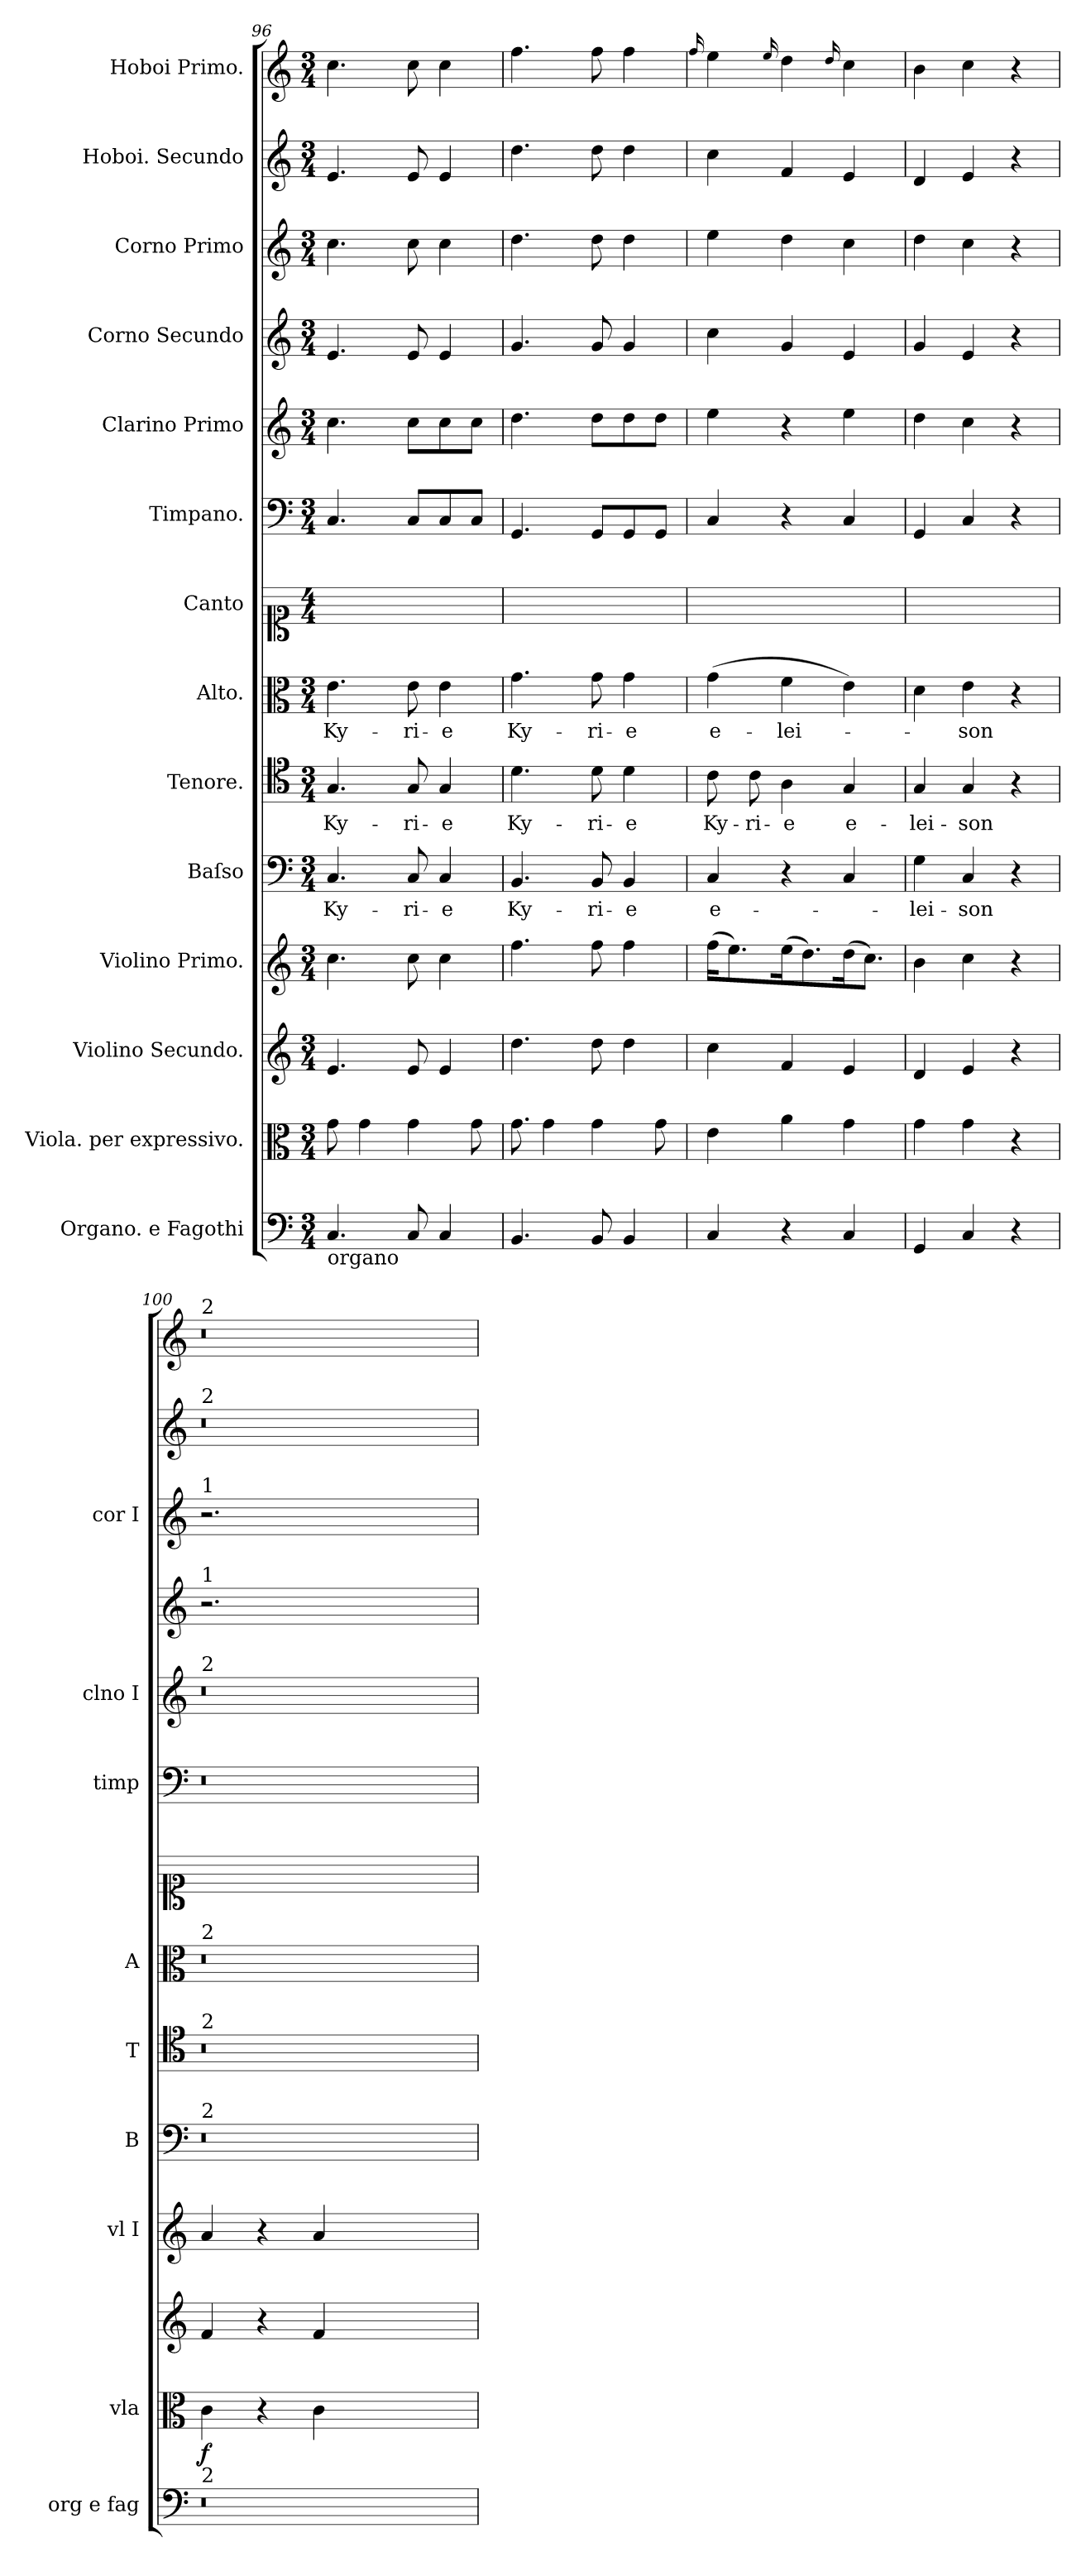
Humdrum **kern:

**kern	**dynam	**kern	**dynam	**kern	**dynam	**kern	**dynam	**kern	**text	**kern	**text	**kern	**text	**kern	**kern	**kern	**kern	**dynam	**kern	**dynam	**kern	**dynam	**kern	**dynam
*part14	*part14	*part13	*part13	*part12	*part12	*part11	*part11	*part10	*part10	*part9	*part9	*part8	*part8	*part7	*part6	*part5	*part4	*part4	*part3	*part3	*part2	*part2	*part1	*part1
*staff14	*staff14	*staff13	*staff13	*staff12	*staff12	*staff11	*staff11	*staff10	*staff10	*staff9	*staff9	*staff8	*staff8	*staff7	*staff6	*staff5	*staff4	*staff4	*staff3	*staff3	*staff2	*staff2	*staff1	*staff1
*I"Organo. e Fagothi	*	*I"Viola. per expressivo.	*	*I"Violino Secundo.	*	*I"Violino Primo.	*	*I"Baſso	*	*I"Tenore.	*	*I"Alto.	*	*I"Canto	*I"Timpano.	*I"Clarino Primo	*I"Corno Secundo	*	*I"Corno Primo	*	*I"Hoboi. Secundo	*	*I"Hoboi Primo.	*
*I'org e fag	*	*I'vla	*	*	*	*I'vl I	*	*I'B	*	*I'T	*	*I'A	*	*	*I'timp	*I'clno I	*	*	*I'cor I	*	*	*	*	*
*clefF4	*	*clefC3	*	*clefG2	*	*clefG2	*	*clefF4	*	*clefC4	*	*clefC3	*	*clefC1	*clefF4	*clefG2	*clefG2	*	*clefG2	*	*clefG2	*	*clefG2	*
*k[]	*	*k[]	*	*k[]	*	*k[]	*	*k[]	*	*k[]	*	*k[]	*	*k[]	*k[]	*k[]	*k[]	*	*k[]	*	*k[]	*	*k[]	*
*C:	*	*C:	*	*C:	*	*C:	*	*C:	*	*C:	*	*C:	*	*C:	*C:	*C:	*C:	*	*C:	*	*C:	*	*C:	*
*M3/4	*	*M3/4	*	*M3/4	*	*M3/4	*	*M3/4	*	*M3/4	*	*M3/4	*	*M4/4	*M3/4	*M3/4	*M3/4	*	*M3/4	*	*M3/4	*	*M3/4	*
=96	=96	=96	=96	=96	=96	=96	=96	=96	=96	=96	=96	=96	=96	=96	=96	=96	=96	=96	=96	=96	=96	=96	=96	=96
!LO:TX:b:t=organo	!	!	!	!	!	!	!	!	!	!	!	!	!	!	!	!	!	!	!	!	!	!	!	!
!	!	!	!LO:DY:b	!	!LO:DY:b	!	!LO:DY:b	!	!	!	!	!	!	!	!	!	!	!LO:DY:b	!	!LO:DY:b	!	!LO:DY:b	!	!LO:DY:b
4.C/	.	8g\	forto	4.e/	forto	4.cc\	forto	4.C/	Ky-	4.G/	Ky-	4.e\	Ky-	2.ryy	4.C/	4.cc\	4.e/	fort	4.cc\	for	4.e/	fort	4.cc\	forto
.	.	4g\	.	.	.	.	.	.	.	.	.	.	.	.	.	.	.	.	.	.	.	.	.	.
8C/	.	4g\	.	8e/	.	8cc\	.	8C/	-ri-	8G/	-ri-	8e\	-ri-	.	8C/L	8cc\L	8e/	.	8cc\	.	8e/	.	8cc\	.
4C/	.	.	.	4e/	.	4cc\	.	4C/	-e	4G/	-e	4e\	-e	.	8C/	8cc\	4e/	.	4cc\	.	4e/	.	4cc\	.
.	.	8g\	.	.	.	.	.	.	.	.	.	.	.	.	8C/J	8cc\J	.	.	.	.	.	.	.	.
=97	=97	=97	=97	=97	=97	=97	=97	=97	=97	=97	=97	=97	=97	=97	=97	=97	=97	=97	=97	=97	=97	=97	=97	=97
!	!LO:DY:b	!LO:N:vis=8.	!	!	!	!	!	!	!LO:LY:i	!	!LO:LY:i	!	!LO:LY:i	!	!	!	!	!	!	!	!	!	!	!
4.BB/	fort	8g\	.	4.dd\	.	4.ff\	.	4.BB/	Ky-	4.d\	Ky-	4.g\	Ky-	2.ryy	4.GG/	4.dd\	4.g/	.	4.dd\	.	4.dd\	.	4.ff\	.
.	.	4g\	.	.	.	.	.	.	.	.	.	.	.	.	.	.	.	.	.	.	.	.	.	.
!	!	!	!	!	!	!	!	!	!LO:LY:i	!	!LO:LY:i	!	!LO:LY:i	!	!	!	!	!	!	!	!	!	!	!
8BB/	.	4g\	.	8dd\	.	8ff\	.	8BB/	-ri-	8d\	-ri-	8g\	-ri-	.	8GG/L	8dd\L	8g/	.	8dd\	.	8dd\	.	8ff\	.
!	!	!	!	!	!	!	!	!	!LO:LY:i	!	!LO:LY:i	!	!LO:LY:i	!	!	!	!	!	!	!	!	!	!	!
4BB/	.	.	.	4dd\	.	4ff\	.	4BB/	-e	4d\	-e	4g\	-e	.	8GG/	8dd\	4g/	.	4dd\	.	4dd\	.	4ff\	.
.	.	8g\	.	.	.	.	.	.	.	.	.	.	.	.	8GG/J	8dd\J	.	.	.	.	.	.	.	.
=98	=98	=98	=98	=98	=98	=98	=98	=98	=98	=98	=98	=98	=98	=98	=98	=98	=98	=98	=98	=98	=98	=98	=98	=98
.	.	.	.	.	.	.	.	.	.	.	.	.	.	.	.	.	.	.	.	.	.	.	16qqff/	.
!	!	!	!	!	!	!	!	!	!	!	!LO:LY:i	!	!	!	!	!	!	!	!	!	!	!	!	!
4C/	.	4e\	.	4cc\	.	(16ff\KL	.	4C/	e-	8c\	Ky-	(4g\	e-	2.ryy	4C/	4ee\	4cc\	.	4ee\	.	4cc\	.	4ee\	.
.	.	.	.	.	.	8.ee\)	.	.	.	.	.	.	.	.	.	.	.	.	.	.	.	.	.	.
!	!	!	!	!	!	!	!	!	!	!	!LO:LY:i	!	!	!	!	!	!	!	!	!	!	!	!	!
.	.	.	.	.	.	.	.	.	.	8c\	-ri-	.	.	.	.	.	.	.	.	.	.	.	.	.
.	.	.	.	.	.	.	.	.	.	.	.	.	.	.	.	.	.	.	.	.	.	.	16qqee/	.
!	!	!	!	!	!	!	!	!	!	!	!LO:LY:i	!	!	!	!	!	!	!	!	!	!	!	!	!
4r	.	4a\	.	4f/	.	(16ee\K	.	4r	.	4A\	-e	4f\	-lei-	.	4r	4r	4g/	.	4dd\	.	4f/	.	4dd\	.
.	.	.	.	.	.	8.dd\)	.	.	.	.	.	.	.	.	.	.	.	.	.	.	.	.	.	.
.	.	.	.	.	.	.	.	.	.	.	.	.	.	.	.	.	.	.	.	.	.	.	16qqdd/	.
4C/	.	4g\	.	4e/	.	(16dd\K	.	4C/	.	4G/	e-	4e\)	.	.	4C/	4ee\	4e/	.	4cc\	.	4e/	.	4cc\	.
.	.	.	.	.	.	8.cc\J)	.	.	.	.	.	.	.	.	.	.	.	.	.	.	.	.	.	.
=99	=99	=99	=99	=99	=99	=99	=99	=99	=99	=99	=99	=99	=99	=99	=99	=99	=99	=99	=99	=99	=99	=99	=99	=99
4GG/	.	4g\	.	4d/	.	4b\	.	4G\	-lei-	4G/	-lei-	4d\	.	2.ryy	4GG/	4dd\	4g/	.	4dd\	.	4d/	.	4b\	.
4C/	.	4g\	.	4e/	.	4cc\	.	4C/	-son	4G/	-son	4e\	-son	.	4C/	4cc\	4e/	.	4cc\	.	4e/	.	4cc\	.
4r	.	4r	.	4r	.	4r	.	4r	.	4r	.	4r	.	.	4r	4r	4r	.	4r	.	4r	.	4r	.
=100	=100	=100	=100	=100	=100	=100	=100	=100	=100	=100	=100	=100	=100	=100	=100	=100	=100	=100	=100	=100	=100	=100	=100	=100
!	!	!	!	!	!	!	!	!	!	!	!	!	!	!	!	!	!	!	!	!	!	!	!LO:TX:a:t=2	!
!	!	!	!	!	!	!	!	!	!	!	!	!	!	!	!	!	!	!	!	!	!LO:TX:a:t=2	!	!	!
!	!	!	!	!	!	!	!	!	!	!	!	!	!	!	!	!	!	!	!LO:TX:a:t=1	!	!	!	!	!
!	!	!	!	!	!	!	!	!	!	!	!	!	!	!	!	!	!LO:TX:a:t=1	!	!	!	!	!	!	!
!	!	!	!	!	!	!	!	!	!	!	!	!	!	!	!	!LO:TX:a:t=2	!	!	!	!	!	!	!	!
!	!	!	!	!	!	!	!	!	!	!	!	!LO:TX:a:t=2	!	!	!	!	!	!	!	!	!	!	!	!
!	!	!	!	!	!	!	!	!	!	!LO:TX:a:t=2	!	!	!	!	!	!	!	!	!	!	!	!	!	!
!	!	!	!	!	!	!	!	!LO:TX:a:t=2	!	!	!	!	!	!	!	!	!	!	!	!	!	!	!	!
!LO:TX:a:t=2	!	!	!	!	!	!	!	!	!	!	!	!	!	!	!	!	!	!	!	!	!	!	!	!
!LO:N:vis=0	!	!	!	!	!LO:DY:b	!	!LO:DY:b	!LO:N:vis=0	!	!LO:N:vis=0	!	!LO:N:vis=0	!	!	!LO:N:vis=0	!LO:N:vis=0	!	!	!	!	!LO:N:vis=0	!	!LO:N:vis=0	!
1.r	.	4c\	f	4f/	pia	4a/	pia	1.r	.	1.r	.	1.r	.	2.ryy	1.r	1.r	2.r	.	2.r	.	1.r	.	1.r	.
.	.	4r	.	4r	.	4r	.	.	.	.	.	.	.	.	.	.	.	.	.	.	.	.	.	.
.	.	4c\	.	4f/	.	4a/	.	.	.	.	.	.	.	.	.	.	.	.	.	.	.	.	.	.
.	.	2.ryy	.	2.ryy	.	2.ryy	.	.	.	.	.	.	.	2.ryy	.	.	2.ryy	.	2.ryy	.	.	.	.	.
=	=	=	=	=	=	=	=	=	=	=	=	=	=	=	=	=	=	=	=	=	=	=	=	=
*-	*-	*-	*-	*-	*-	*-	*-	*-	*-	*-	*-	*-	*-	*-	*-	*-	*-	*-	*-	*-	*-	*-	*-	*-
